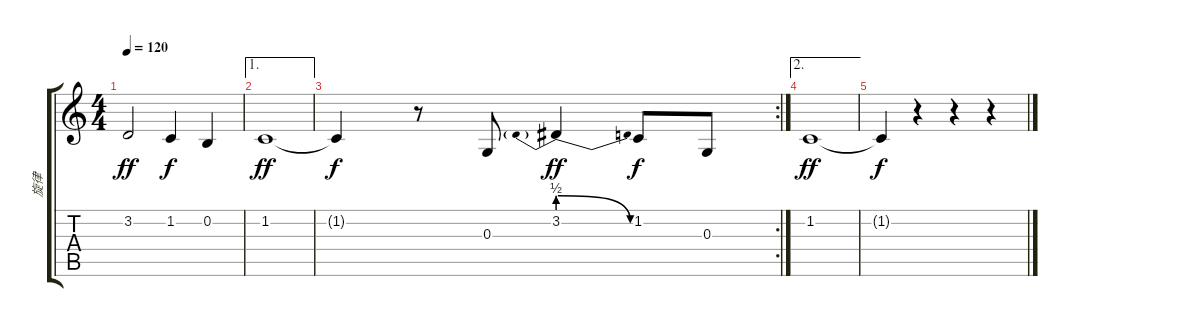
\track ("旋律" "旋律") {instrument trombone}
\staff {score tabs}
\tuning (E4 B3 G3 D3 A2 E2) {hide}
\ts (4 4)
\tempo 120
\clef g2
\ks c
3.2.2{dy ff} 1.2.4{dy f} 0.2.4 |
\ae 1
1.2.1{dy ff} |
\rc 2
1.2{t}.4{dy f} r.8 0.3.8 3.2{be (prebendrelease 0 2 60 0)}.4{dy ff} 1.2.8{dy f} 0.3.8 |
\ae 2
1.2.1{dy ff} |
1.2{t}.4{dy f} r.4 r.4 r.4
